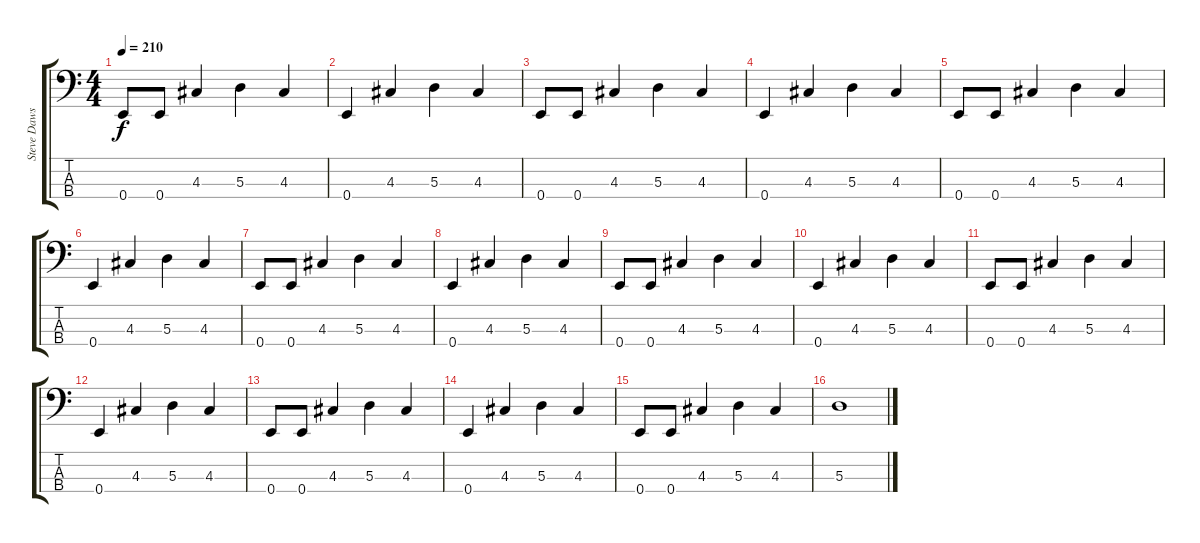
\track ("Steve Dawson" "Steve Daws") {instrument electricbassfinger}
\staff {score tabs}
\tuning (G2 D2 A1 E1) {hide}
\ts (4 4)
\tempo 210
\clef f4
\ks c
0.4.8{dy f} 0.4.8 4.3.4 5.3.4 4.3.4 |
0.4.4 4.3.4 5.3.4 4.3.4 |
0.4.8 0.4.8 4.3.4 5.3.4 4.3.4 |
0.4.4 4.3.4 5.3.4 4.3.4 |
0.4.8 0.4.8 4.3.4 5.3.4 4.3.4 |
0.4.4 4.3.4 5.3.4 4.3.4 |
0.4.8 0.4.8 4.3.4 5.3.4 4.3.4 |
0.4.4 4.3.4 5.3.4 4.3.4 |
0.4.8 0.4.8 4.3.4 5.3.4 4.3.4 |
0.4.4 4.3.4 5.3.4 4.3.4 |
0.4.8 0.4.8 4.3.4 5.3.4 4.3.4 |
0.4.4 4.3.4 5.3.4 4.3.4 |
0.4.8 0.4.8 4.3.4 5.3.4 4.3.4 |
0.4.4 4.3.4 5.3.4 4.3.4 |
0.4.8 0.4.8 4.3.4 5.3.4 4.3.4 |
5.3.1
